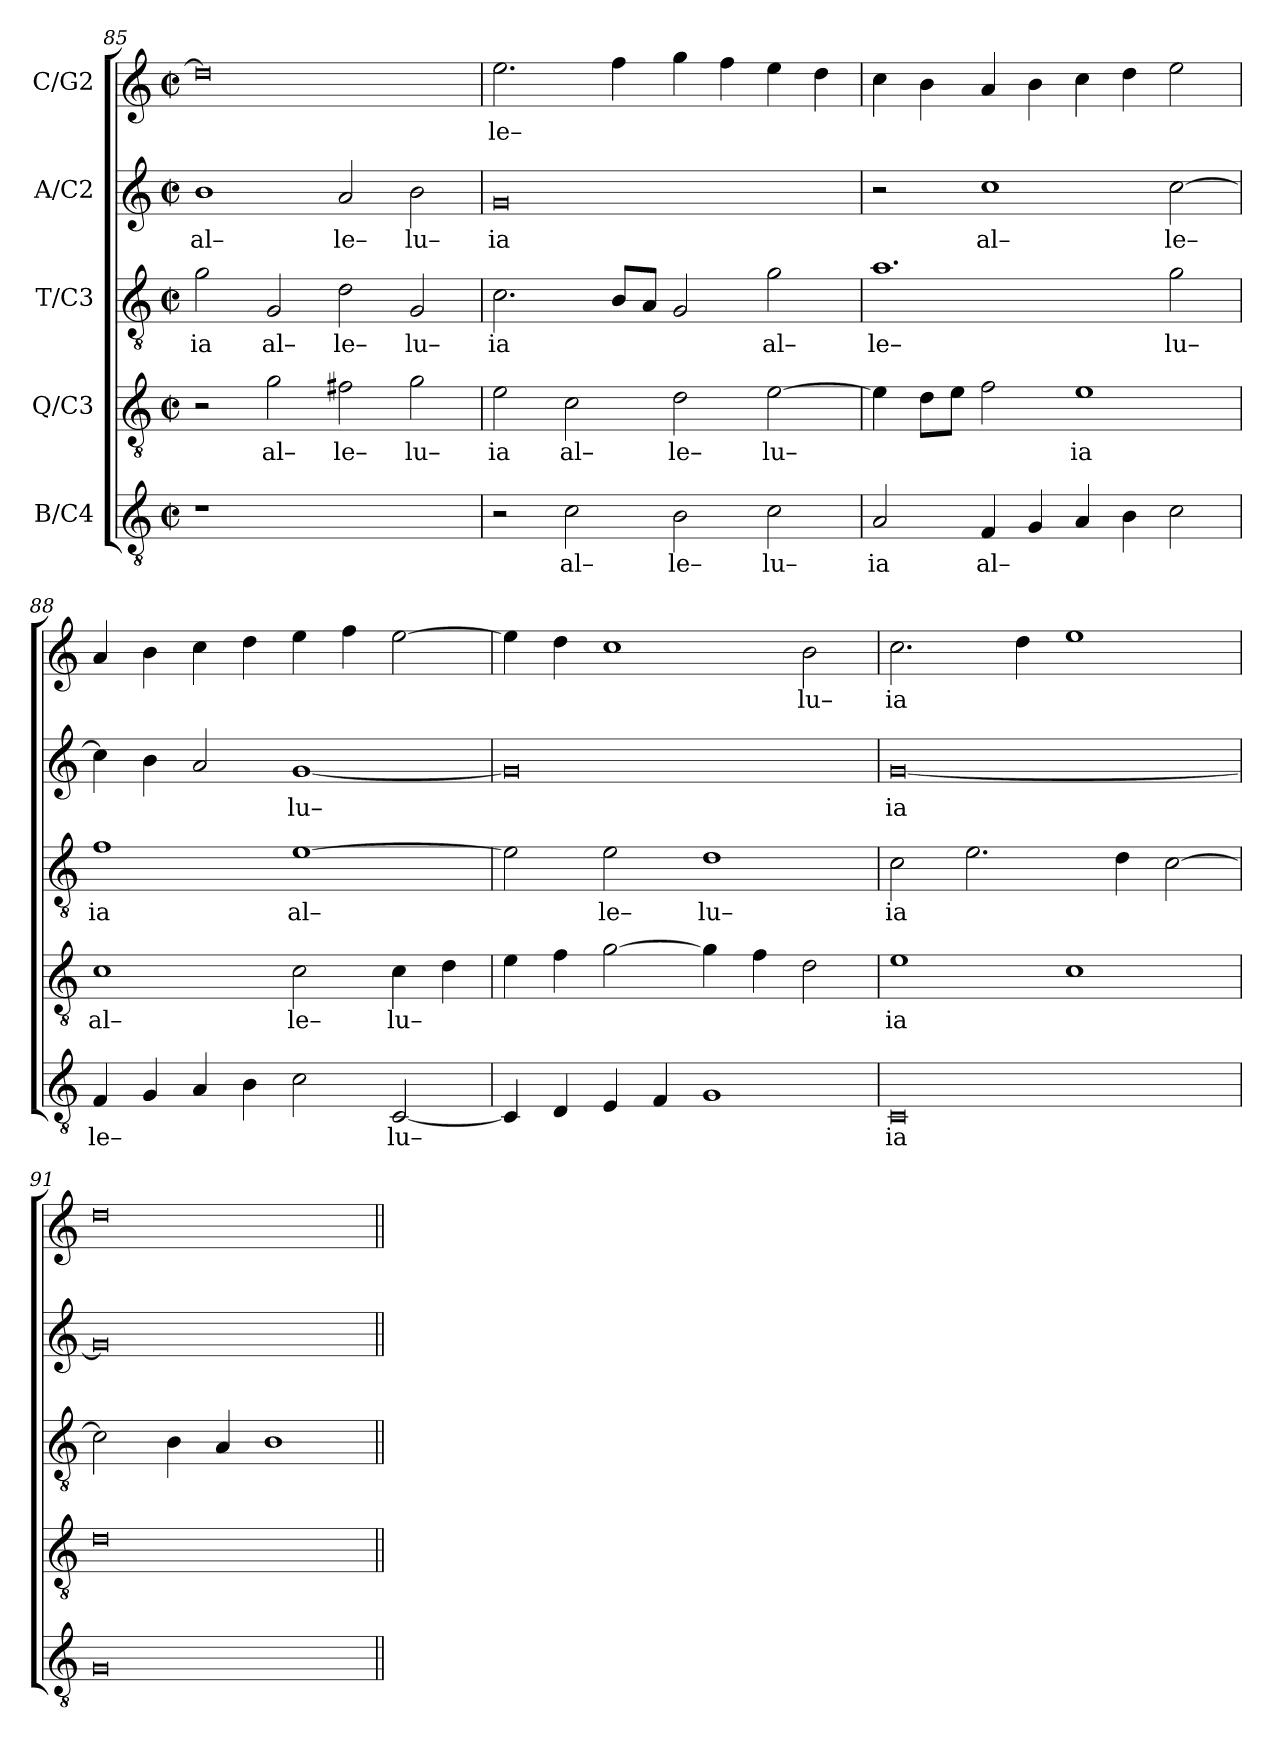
**kern	**text	**kern	**text	**kern	**text	**kern	**text	**kern	**text
*part5	*part5	*part4	*part4	*part3	*part3	*part2	*part2	*part1	*part1
*staff5	*staff5	*staff4	*staff4	*staff3	*staff3	*staff2	*staff2	*staff1	*staff1
*I"B/C4	*	*I"Q/C3	*	*I"T/C3	*	*I"A/C2	*	*I"C/G2	*
*clefGv2	*	*clefGv2	*	*clefGv2	*	*clefG2	*	*clefG2	*
*k[]	*	*k[]	*	*k[]	*	*k[]	*	*k[]	*
*C:	*	*C:	*	*C:	*	*C:	*	*C:	*
*M2/2	*	*M2/2	*	*M2/2	*	*M2/2	*	*M2/2	*
*met(c|)	*	*met(c|)	*	*met(c|)	*	*met(c|)	*	*met(c|)	*
=85	=85	=85	=85	=85	=85	=85	=85	=85	=85
!	!	!	!	!	!LO:LY:b	!	!LO:LY:b	!	!
1r	.	2r	.	2g\	ia	1b	al–	0dd]	.
!	!	!	!LO:LY:b	!	!LO:LY:b	!	!	!	!
.	.	2g\	al–	2G/	al–	.	.	.	.
!	!	!	!LO:LY:b	!	!LO:LY:b	!	!LO:LY:b	!	!
1ryy	.	2f#X\	le–	2d\	le–	2a/	le–	.	.
!	!	!	!LO:LY:b	!	!LO:LY:b	!	!LO:LY:b	!	!
.	.	2g\	lu–	2G/	lu–	2b\	lu–	.	.
!!LO:LB:g=z
=86	=86	=86	=86	=86	=86	=86	=86	=86	=86
!	!	!	!LO:LY:b	!	!LO:LY:b	!	!LO:LY:b	!	!LO:LY:b
2r	.	2e\	ia	2.c\	ia	0g	ia	2.ee\	le–
!	!LO:LY:b	!	!LO:LY:b	!	!	!	!	!	!
2c\	al–	2c\	al–	.	.	.	.	.	.
.	.	.	.	8B/L	.	.	.	4ff\	.
.	.	.	.	8A/J	.	.	.	.	.
!	!LO:LY:b	!	!LO:LY:b	!	!	!	!	!	!
2B\	le–	2d\	le–	2G/	.	.	.	4gg\	.
.	.	.	.	.	.	.	.	4ff\	.
!	!LO:LY:b	!	!LO:LY:b	!	!LO:LY:b	!	!	!	!
2c\	lu–	[2e\	lu–	2g\	al–	.	.	4ee\	.
.	.	.	.	.	.	.	.	4dd\	.
=87	=87	=87	=87	=87	=87	=87	=87	=87	=87
!	!LO:LY:b	!	!	!	!LO:LY:b	!	!	!	!
2A/	ia	4e\]	.	1.a	le–	2r	.	4cc\	.
.	.	8d\L	.	.	.	.	.	4b\	.
.	.	8e\J	.	.	.	.	.	.	.
!	!LO:LY:b	!	!	!	!	!	!LO:LY:b	!	!
4F/	al–	2f\	.	.	.	1cc	al–	4a/	.
4G/	.	.	.	.	.	.	.	4b\	.
!	!	!	!LO:LY:b	!	!	!	!	!	!
4A/	.	1e	ia	.	.	.	.	4cc\	.
4B\	.	.	.	.	.	.	.	4dd\	.
!	!	!	!	!	!LO:LY:b	!	!LO:LY:b	!	!
2c\	.	.	.	2g\	lu–	[2cc\	le–	2ee\	.
=88	=88	=88	=88	=88	=88	=88	=88	=88	=88
!	!LO:LY:b	!	!LO:LY:b	!	!LO:LY:b	!	!	!	!
4F/	le–	1c	al–	1f	ia	4cc\]	.	4a/	.
4G/	.	.	.	.	.	4b\	.	4b\	.
4A/	.	.	.	.	.	2a/	.	4cc\	.
4B\	.	.	.	.	.	.	.	4dd\	.
!	!	!	!LO:LY:b	!	!LO:LY:b	!	!LO:LY:b	!	!
2c\	.	2c\	le–	[1e	al–	[1g	lu–	4ee\	.
.	.	.	.	.	.	.	.	4ff\	.
!	!LO:LY:b	!	!LO:LY:b	!	!	!	!	!	!
[2C/	lu–	4c\	lu–	.	.	.	.	[2ee\	.
.	.	4d\	.	.	.	.	.	.	.
=89	=89	=89	=89	=89	=89	=89	=89	=89	=89
4C/]	.	4e\	.	2e\]	.	0g]	.	4ee\]	.
4D/	.	4f\	.	.	.	.	.	4dd\	.
!	!	!	!	!	!LO:LY:b	!	!	!	!
4E/	.	[2g\	.	2e\	le–	.	.	1cc	.
4F/	.	.	.	.	.	.	.	.	.
!	!	!	!	!	!LO:LY:b	!	!	!	!
1G	.	4g\]	.	1d	lu–	.	.	.	.
.	.	4f\	.	.	.	.	.	.	.
!	!	!	!	!	!	!	!	!	!LO:LY:b
.	.	2d\	.	.	.	.	.	2b\	lu–
=90	=90	=90	=90	=90	=90	=90	=90	=90	=90
!	!LO:LY:b	!	!LO:LY:b	!	!LO:LY:b	!	!LO:LY:b	!	!LO:LY:b
0C	ia	1e	ia	2c\	ia	[0g	ia	2.cc\	ia
.	.	.	.	2.e\	.	.	.	.	.
.	.	.	.	.	.	.	.	4dd\	.
.	.	1c	.	.	.	.	.	1ee	.
.	.	.	.	4d\	.	.	.	.	.
.	.	.	.	[2c\	.	.	.	.	.
=91	=91	=91	=91	=91	=91	=91	=91	=91	=91
0G	.	0d	.	2c\]	.	0g]	.	0dd	.
.	.	.	.	4B\	.	.	.	.	.
.	.	.	.	4A/	.	.	.	.	.
.	.	.	.	1B	.	.	.	.	.
=||	=||	=||	=||	=||	=||	=||	=||	=||	=||
*-	*-	*-	*-	*-	*-	*-	*-	*-	*-
